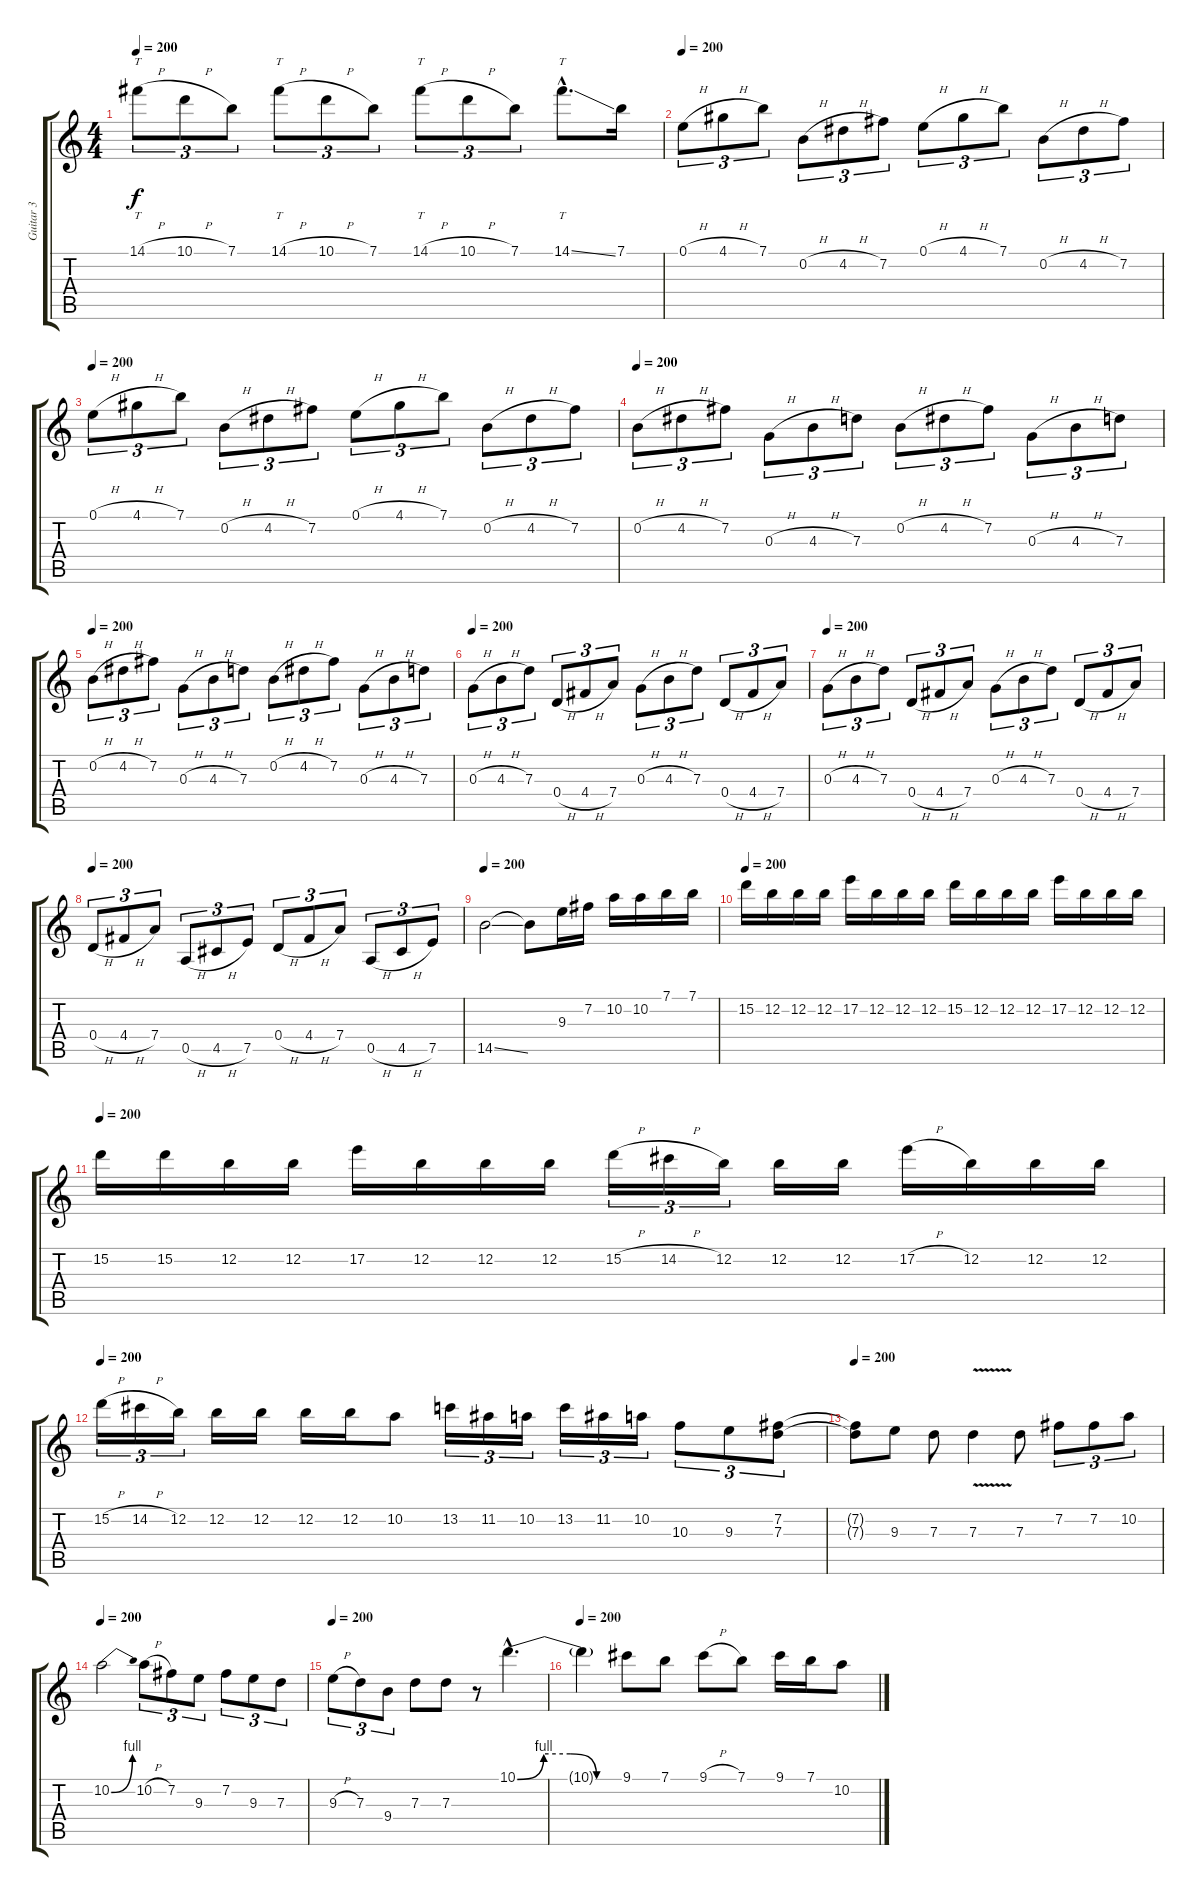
\track ("Guitar 3" "Guitar 3") {instrument distortionguitar}
\staff {score tabs}
\tuning (E4 B3 G3 D3 A2 E2) {hide}
\ts (4 4)
\tempo 200
\clef g2
\ks c
14.1{h}.8{tt tu (3 2) dy f} 10.1{h}.8{tu (3 2)} 7.1.8{tu (3 2)} 14.1{h}.8{tt tu (3 2)} 10.1{h}.8{tu (3 2)} 7.1.8{tu (3 2)} 14.1{h}.8{tt tu (3 2)} 10.1{h}.8{tu (3 2)} 7.1.8{tu (3 2)} 14.1{ss hac}.8{tt d} 7.1.16 |
\tempo 200
0.1{h}.8{tu (3 2)} 4.1{h}.8{tu (3 2)} 7.1.8{tu (3 2)} 0.2{h}.8{tu (3 2)} 4.2{h}.8{tu (3 2)} 7.2.8{tu (3 2)} 0.1{h}.8{tu (3 2)} 4.1{h}.8{tu (3 2)} 7.1.8{tu (3 2)} 0.2{h}.8{tu (3 2)} 4.2{h}.8{tu (3 2)} 7.2.8{tu (3 2)} |
\tempo 200
0.1{h}.8{tu (3 2)} 4.1{h}.8{tu (3 2)} 7.1.8{tu (3 2)} 0.2{h}.8{tu (3 2)} 4.2{h}.8{tu (3 2)} 7.2.8{tu (3 2)} 0.1{h}.8{tu (3 2)} 4.1{h}.8{tu (3 2)} 7.1.8{tu (3 2)} 0.2{h}.8{tu (3 2)} 4.2{h}.8{tu (3 2)} 7.2.8{tu (3 2)} |
\tempo 200
0.2{h}.8{tu (3 2)} 4.2{h}.8{tu (3 2)} 7.2.8{tu (3 2)} 0.3{h}.8{tu (3 2)} 4.3{h}.8{tu (3 2)} 7.3.8{tu (3 2)} 0.2{h}.8{tu (3 2)} 4.2{h}.8{tu (3 2)} 7.2.8{tu (3 2)} 0.3{h}.8{tu (3 2)} 4.3{h}.8{tu (3 2)} 7.3.8{tu (3 2)} |
\tempo 200
0.2{h}.8{tu (3 2)} 4.2{h}.8{tu (3 2)} 7.2.8{tu (3 2)} 0.3{h}.8{tu (3 2)} 4.3{h}.8{tu (3 2)} 7.3.8{tu (3 2)} 0.2{h}.8{tu (3 2)} 4.2{h}.8{tu (3 2)} 7.2.8{tu (3 2)} 0.3{h}.8{tu (3 2)} 4.3{h}.8{tu (3 2)} 7.3.8{tu (3 2)} |
\tempo 200
0.3{h}.8{tu (3 2)} 4.3{h}.8{tu (3 2)} 7.3.8{tu (3 2)} 0.4{h}.8{tu (3 2)} 4.4{h}.8{tu (3 2)} 7.4.8{tu (3 2)} 0.3{h}.8{tu (3 2)} 4.3{h}.8{tu (3 2)} 7.3.8{tu (3 2)} 0.4{h}.8{tu (3 2)} 4.4{h}.8{tu (3 2)} 7.4.8{tu (3 2)} |
\tempo 200
0.3{h}.8{tu (3 2)} 4.3{h}.8{tu (3 2)} 7.3.8{tu (3 2)} 0.4{h}.8{tu (3 2)} 4.4{h}.8{tu (3 2)} 7.4.8{tu (3 2)} 0.3{h}.8{tu (3 2)} 4.3{h}.8{tu (3 2)} 7.3.8{tu (3 2)} 0.4{h}.8{tu (3 2)} 4.4{h}.8{tu (3 2)} 7.4.8{tu (3 2)} |
\tempo 200
0.4{h}.8{tu (3 2)} 4.4{h}.8{tu (3 2)} 7.4.8{tu (3 2)} 0.5{h}.8{tu (3 2)} 4.5{h}.8{tu (3 2)} 7.5.8{tu (3 2)} 0.4{h}.8{tu (3 2)} 4.4{h}.8{tu (3 2)} 7.4.8{tu (3 2)} 0.5{h}.8{tu (3 2)} 4.5{h}.8{tu (3 2)} 7.5.8{tu (3 2)} |
\tempo 200
14.5{ss}.2 14.5{t}.8 9.3.16 7.2.16 10.2.16 10.2.16 7.1.16 7.1.16 |
\tempo 200
15.2.16 12.2.16 12.2.16 12.2.16 17.2.16 12.2.16 12.2.16 12.2.16 15.2.16 12.2.16 12.2.16 12.2.16 17.2.16 12.2.16 12.2.16 12.2.16 |
\tempo 200
15.2.16 15.2.16 12.2.16 12.2.16 17.2.16 12.2.16 12.2.16 12.2.16 15.2{h}.16{tu (3 2)} 14.2{h}.16{tu (3 2)} 12.2.16{tu (3 2)} 12.2.16 12.2.16 17.2{h}.16 12.2.16 12.2.16 12.2.16 |
\tempo 200
15.2{h}.16{tu (3 2)} 14.2{h}.16{tu (3 2)} 12.2.16{tu (3 2)} 12.2.16 12.2.16 12.2.16 12.2.16 10.2.8 13.2.16{tu (3 2)} 11.2.16{tu (3 2)} 10.2.16{tu (3 2)} 13.2.16{tu (3 2)} 11.2.16{tu (3 2)} 10.2.16{tu (3 2)} 10.3.8{tu (3 2)} 9.3.8{tu (3 2)} (7.2 7.3).8{tu (3 2)} |
\tempo 200
(7.2{t} 7.3{t}).8 9.3.8 7.3.8 7.3{v}.4 7.3.8 7.2.8{tu (3 2)} 7.2.8{tu (3 2)} 10.2.8{tu (3 2)} |
\tempo 200
10.2{be (bend 0 0 60 4)}.2 10.2{h}.8{tu (3 2)} 7.2.8{tu (3 2)} 9.3.8{tu (3 2)} 7.2.8{tu (3 2)} 9.3.8{tu (3 2)} 7.3.8{tu (3 2)} |
\tempo 200
9.3{h}.8{tu (3 2)} 7.3.8{tu (3 2)} 9.4.8{tu (3 2)} 7.3.8 7.3.8 r.8 10.1{be (custom 0 0 15 4 30 4 45 0 60 0) hac}.4{d} |
\tempo 200
10.1{t}.4 9.1.8 7.1.8 9.1{h}.8 7.1.8 9.1.16 7.1.16 10.2.8
